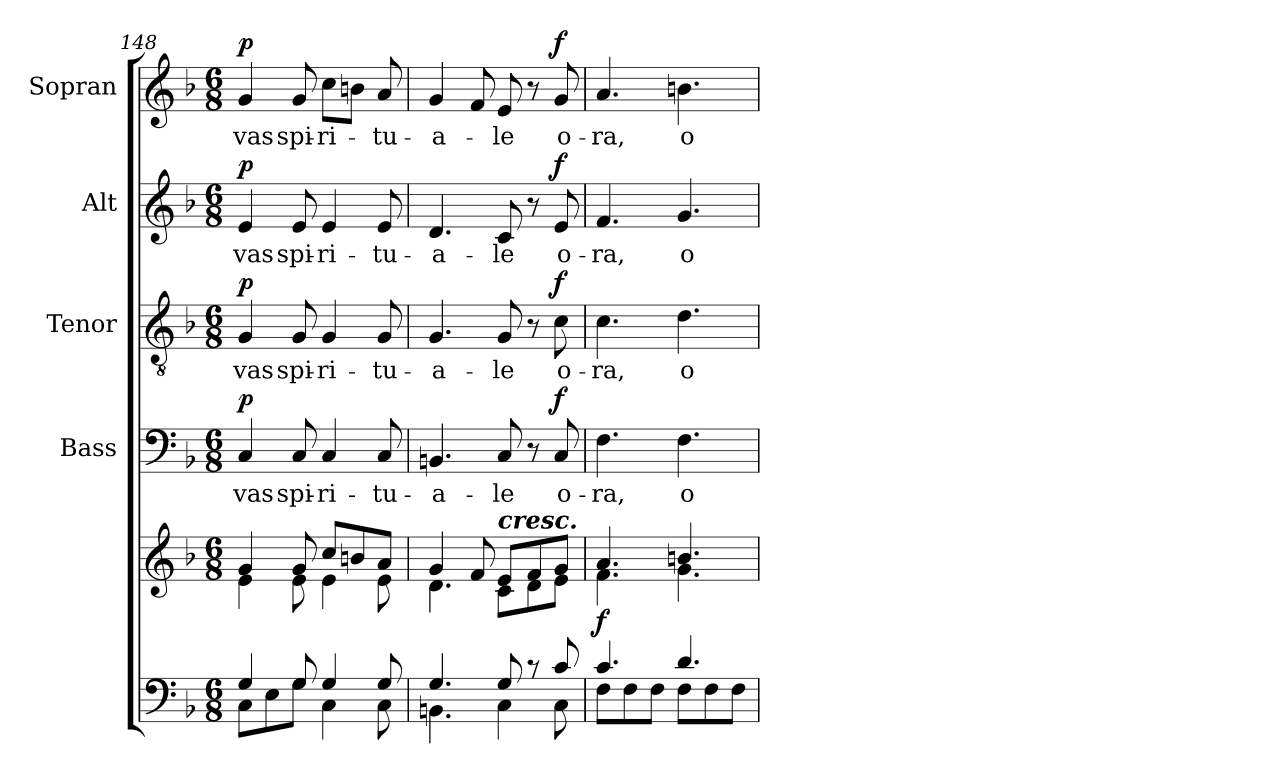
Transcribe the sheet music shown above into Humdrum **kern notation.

**kern	**kern	**dynam	**kern	**text	**dynam	**kern	**text	**dynam	**kern	**text	**dynam	**kern	**text	**dynam
*part5	*part5	*part5	*part4	*part4	*part4	*part3	*part3	*part3	*part2	*part2	*part2	*part1	*part1	*part1
*staff6	*staff5	*staff5/6	*staff4	*staff4	*staff4	*staff3	*staff3	*staff3	*staff2	*staff2	*staff2	*staff1	*staff1	*staff1
*	*	*	*I"Bass	*	*	*I"Tenor	*	*	*I"Alt	*	*	*I"Sopran	*	*
*	*	*	*I'B.	*	*	*I'T.	*	*	*I'A.	*	*	*I'S.	*	*
*clefF4	*clefG2	*	*clefF4	*	*	*clefGv2	*	*	*clefG2	*	*	*clefG2	*	*
*k[b-]	*k[b-]	*	*k[b-]	*	*	*k[b-]	*	*	*k[b-]	*	*	*k[b-]	*	*
*F:	*F:	*	*F:	*	*	*F:	*	*	*F:	*	*	*F:	*	*
*M6/8	*M6/8	*	*M6/8	*	*	*M6/8	*	*	*M6/8	*	*	*M6/8	*	*
=148	=148	=148	=148	=148	=148	=148	=148	=148	=148	=148	=148	=148	=148	=148
*^	*^	*	*	*	*	*	*	*	*	*	*	*	*	*
!	!	!	!	!	!	!LO:LY:b	!LO:DY:a	!	!LO:LY:b	!LO:DY:a	!	!LO:LY:b	!LO:DY:a	!	!LO:LY:b	!LO:DY:a
4G/	8C\L	4g/	4e\	.	4C/	vas	p	4G/	vas	p	4e/	vas	p	4g/	vas	p
.	8E\	.	.	.	.	.	.	.	.	.	.	.	.	.	.	.
!	!	!	!	!	!	!LO:LY:b	!	!	!LO:LY:b	!	!	!LO:LY:b	!	!	!LO:LY:b	!
8G/	8G\J	8g/	8e\	.	8C/	spi-	.	8G/	spi-	.	8e/	spi-	.	8g/	spi-	.
!	!	!	!	!	!	!LO:LY:b	!	!	!LO:LY:b	!	!	!LO:LY:b	!	!	!LO:LY:b	!
4G/	4C\	8cc/L	4e\	.	4C/	-ri-	.	4G/	-ri-	.	4e/	-ri-	.	8cc\L	-ri-	.
.	.	8bn/	.	.	.	.	.	.	.	.	.	.	.	8bn\J	.	.
!	!	!	!	!	!	!LO:LY:b	!	!	!LO:LY:b	!	!	!LO:LY:b	!	!	!LO:LY:b	!
8G/	8C\	8a/J	8e\	.	8C/	-tu-	.	8G/	-tu-	.	8e/	-tu-	.	8a/	-tu-	.
=149	=149	=149	=149	=149	=149	=149	=149	=149	=149	=149	=149	=149	=149	=149	=149	=149
!	!	!	!	!	!	!LO:LY:b	!	!	!LO:LY:b	!	!	!LO:LY:b	!	!	!LO:LY:b	!
4.G/	4.BBn\	4g/	4.d\	.	4.BBn/	-a-	.	4.G/	-a-	.	4.d/	-a-	.	4g/	-a-	.
.	.	8f/	.	.	.	.	.	.	.	.	.	.	.	8f/	.	.
!	!	!LO:TX:a:Bi:t=cresc.	!	!	!	!	!	!	!	!	!	!	!	!	!	!
!	!	!	!	!	!	!LO:LY:b	!	!	!LO:LY:b	!	!	!LO:LY:b	!	!	!LO:LY:b	!
8G/	4C\	8e/L	8c\L	.	8C/	-le	.	8G/	-le	.	8c/	-le	.	8e/	-le	.
8rc	.	8f/	8d\	.	8r	.	.	8r	.	.	8r	.	.	8r	.	.
!	!	!	!	!	!	!LO:LY:b	!LO:DY:a	!	!LO:LY:b	!LO:DY:a	!	!LO:LY:b	!LO:DY:a	!	!LO:LY:b	!LO:DY:a
8c/	8C\	8g/J	8e\J	.	8C/	o-	f	8c\	o-	f	8e/	o-	f	8g/	o-	f
=150	=150	=150	=150	=150	=150	=150	=150	=150	=150	=150	=150	=150	=150	=150	=150	=150
!	!	!	!	!LO:DY:b	!	!LO:LY:b	!	!	!LO:LY:b	!	!	!LO:LY:b	!	!	!LO:LY:b	!
4.c/	8F\L	4.a/	4.f\	f	4.F\	-ra,	.	4.c\	-ra,	.	4.f/	-ra,	.	4.a/	-ra,	.
.	8F\	.	.	.	.	.	.	.	.	.	.	.	.	.	.	.
.	8F\J	.	.	.	.	.	.	.	.	.	.	.	.	.	.	.
!	!	!	!	!	!	!LO:LY:b	!	!	!LO:LY:b	!	!	!LO:LY:b	!	!	!LO:LY:b	!
4.d/	8F\L	4.bn/	4.g\	.	4.F\	o-	.	4.d\	o-	.	4.g/	o-	.	4.bn\	o-	.
.	8F\	.	.	.	.	.	.	.	.	.	.	.	.	.	.	.
.	8F\J	.	.	.	.	.	.	.	.	.	.	.	.	.	.	.
*v	*v	*	*	*	*	*	*	*	*	*	*	*	*	*	*	*
*	*v	*v	*	*	*	*	*	*	*	*	*	*	*	*	*
=	=	=	=	=	=	=	=	=	=	=	=	=	=	=
*-	*-	*-	*-	*-	*-	*-	*-	*-	*-	*-	*-	*-	*-	*-
